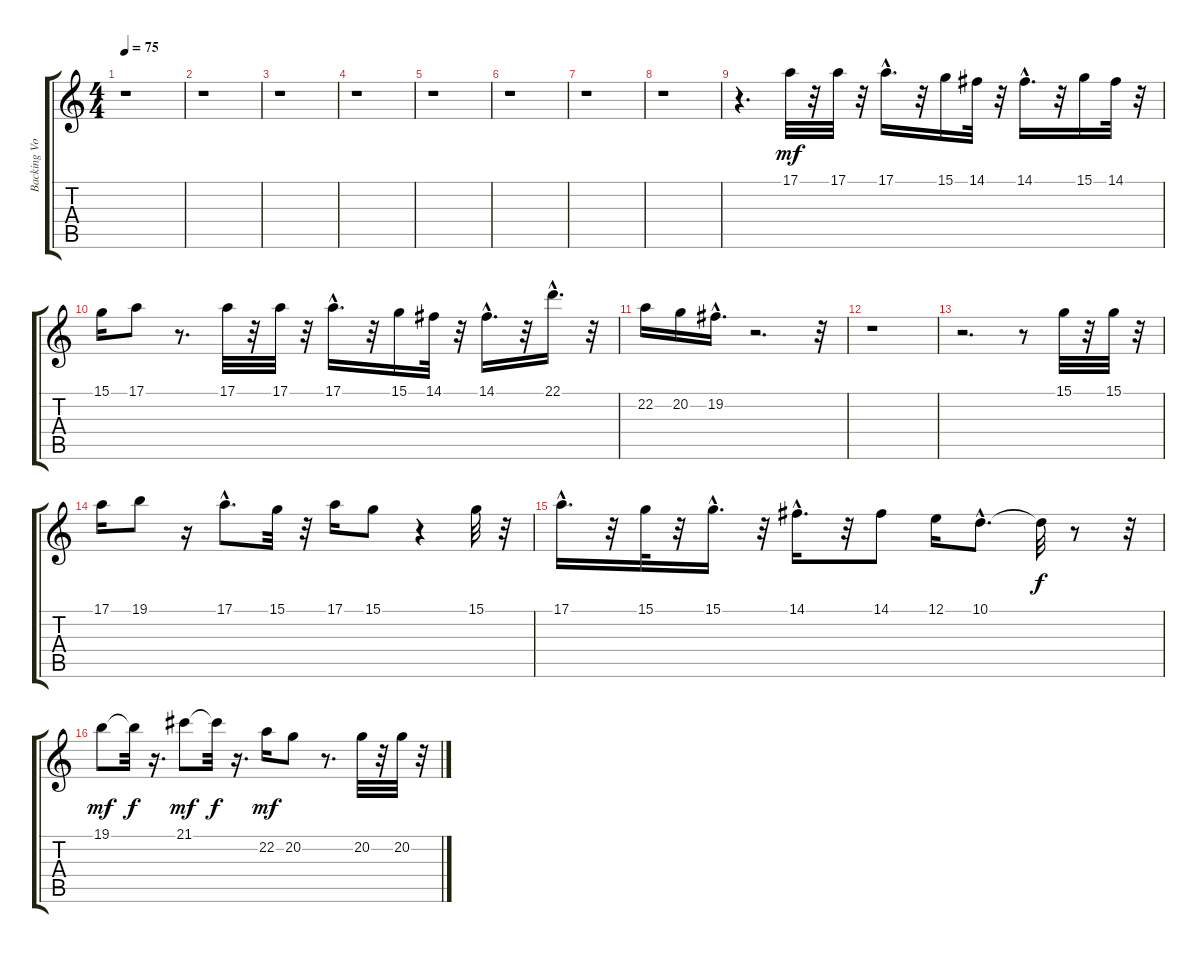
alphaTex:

\track ("Backing Vocals" "Backing Vo") {instrument synthvoice}
\staff {score tabs}
\tuning (E4 B3 G3 D3 A2 E2) {hide}
\ts (4 4)
\tempo 75
\clef g2
\ks c
r.1{dy f} |
r.1 |
r.1 |
r.1 |
r.1 |
r.1 |
r.1 |
r.1 |
r.4{d} 17.1.32{dy mf} r.32 17.1.32 r.32 17.1{hac}.16{d} r.32 15.1.16 14.1.32 r.32 14.1{hac}.16{d} r.32 15.1.16 14.1.32 r.32 |
15.1.16 17.1.8 r.8{d} 17.1.32 r.32 17.1.32 r.32 17.1{hac}.16{d} r.32 15.1.16 14.1.32 r.32 14.1{hac}.16{d} r.32 22.1{hac}.16{d} r.32 |
22.2.16 20.2.16 19.2{hac}.16{d} r.2{d} r.32 |
r.1 |
r.2{d} r.8 15.1.32 r.32 15.1.32 r.32 |
17.1.16 19.1.8 r.16 17.1{hac}.8{d} 15.1.32 r.32 17.1.16 15.1.8 r.4 15.1.32 r.32 |
17.1{hac}.16{d} r.32 15.1.32 r.32 15.1{hac}.16{d} r.32 14.1{hac}.16{d} r.32 14.1.8 12.1.16 10.1{hac}.8{d} 10.1{t}.32{dy f} r.8 r.32 |
19.1.8{dy mf} 19.1{t}.32{dy f} r.16{d} 21.1.8{dy mf} 21.1{t}.32{dy f} r.16{d} 22.2.16{dy mf} 20.2.8 r.8{d} 20.2.32 r.32 20.2.32 r.32
